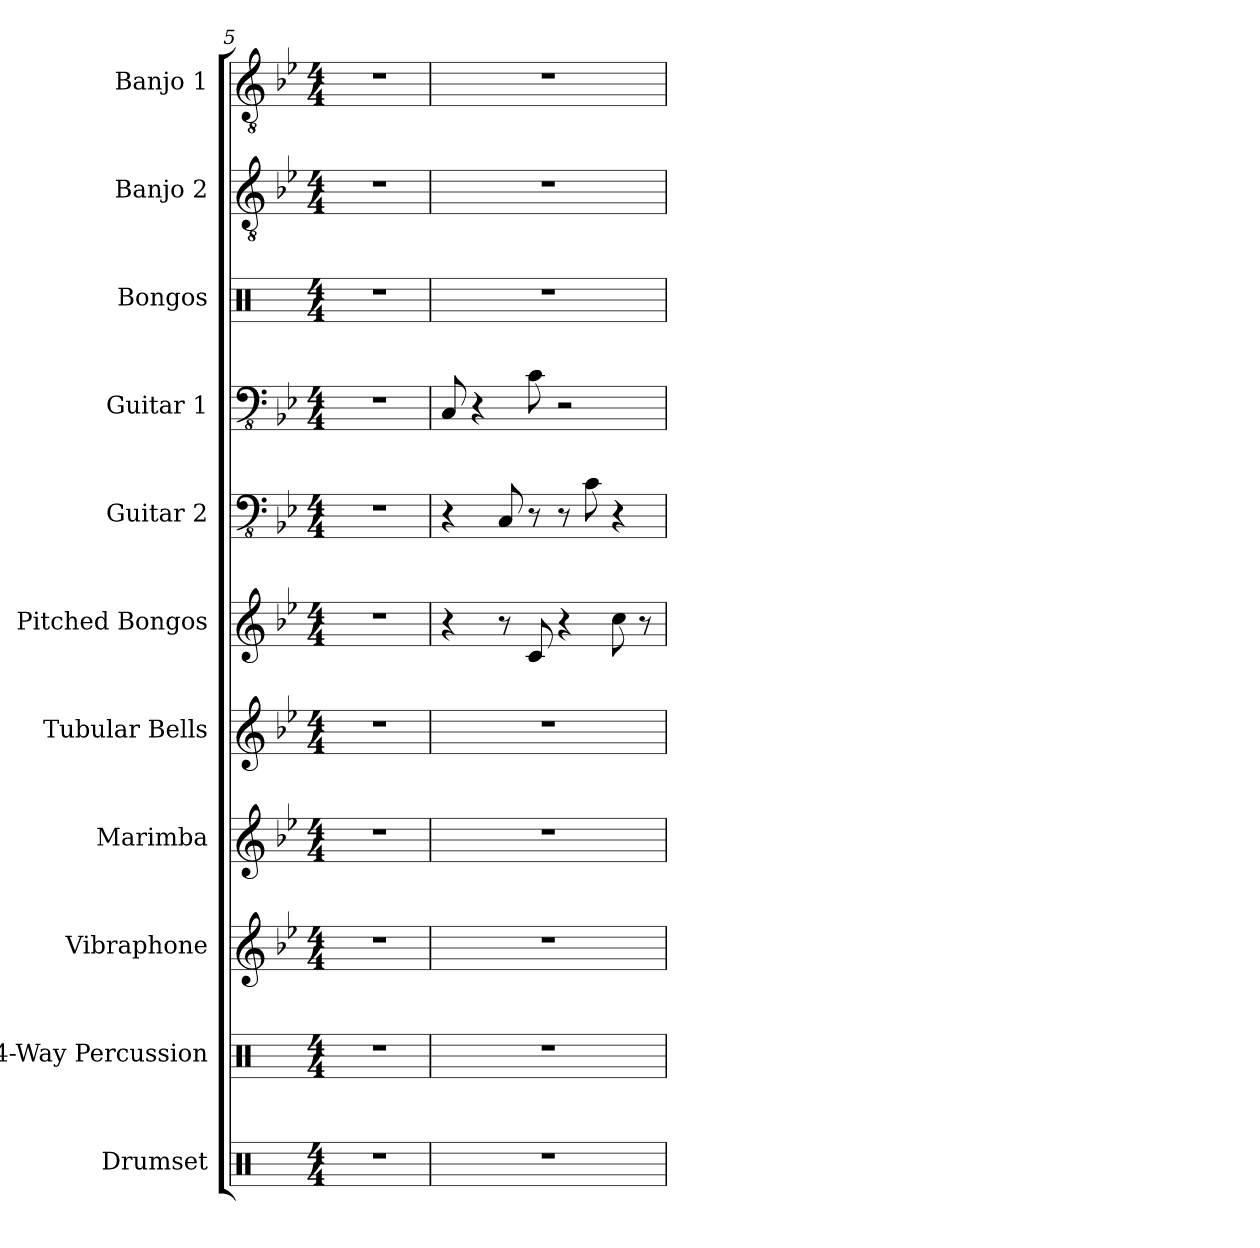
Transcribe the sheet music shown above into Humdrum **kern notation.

**kern	**kern	**kern	**kern	**kern	**kern	**kern	**kern	**kern	**kern	**kern
*part11	*part10	*part9	*part8	*part7	*part6	*part5	*part4	*part3	*part2	*part1
*staff11	*staff10	*staff9	*staff8	*staff7	*staff6	*staff5	*staff4	*staff3	*staff2	*staff1
*I"Drumset	*I"4-Way Percussion	*I"Vibraphone	*I"Marimba	*I"Tubular Bells	*I"Pitched Bongos	*I"Guitar 2	*I"Guitar 1	*I"Bongos	*I"Banjo 2	*I"Banjo 1
*I'Drs.	*I'4 Prc.	*I'Vib.	*I'Mrm.	*I'Bells	*	*	*	*	*I'Banjo	*
*clefX	*clefX	*clefG2	*clefG2	*clefG2	*clefG2	*clefFv4	*clefFv4	*clefX	*clefGv2	*clefGv2
*k[]	*k[]	*k[b-e-]	*k[b-e-]	*k[b-e-]	*k[b-e-]	*k[b-e-]	*k[b-e-]	*k[]	*k[b-e-]	*k[b-e-]
*M4/4	*M4/4	*M4/4	*M4/4	*M4/4	*M4/4	*M4/4	*M4/4	*M4/4	*M4/4	*M4/4
=5	=5	=5	=5	=5	=5	=5	=5	=5	=5	=5
1r	1r	1r	1r	1r	1r	1r	1r	1r	1r	1r
=6	=6	=6	=6	=6	=6	=6	=6	=6	=6	=6
1r	1r	1r	1r	1r	4r	4r	8CC/	1r	1r	1r
.	.	.	.	.	.	.	4r	.	.	.
.	.	.	.	.	8r	8CC/	.	.	.	.
.	.	.	.	.	8c/	8r	8C\	.	.	.
.	.	.	.	.	4r	8r	2r	.	.	.
.	.	.	.	.	.	8C\	.	.	.	.
.	.	.	.	.	8cc\	4r	.	.	.	.
.	.	.	.	.	8r	.	.	.	.	.
=	=	=	=	=	=	=	=	=	=	=
*-	*-	*-	*-	*-	*-	*-	*-	*-	*-	*-
